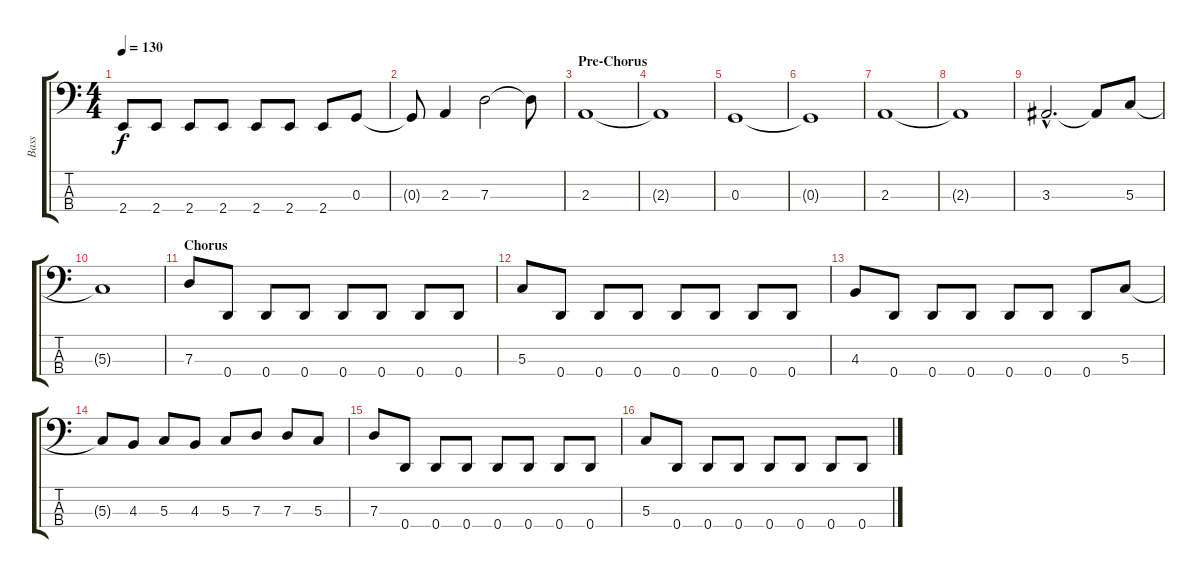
\track ("Bass" "Bass") {instrument electricbassfinger}
\staff {score tabs}
\tuning (F2 C2 G1 D1) {hide}
\ts (4 4)
\tempo 130
\clef f4
\ks c
2.4.8{dy f} 2.4.8 2.4.8 2.4.8 2.4.8 2.4.8 2.4.8 0.3.8 |
0.3{t}.8 2.3.4 7.3.2 7.3{t}.8 |
\section ("" "Pre-Chorus")
2.3.1 |
2.3{t}.1 |
0.3.1 |
0.3{t}.1 |
2.3.1 |
2.3{t}.1 |
3.3{hac}.2{d} 3.3{t}.8 5.3.8 |
5.3{t}.1 |
\section ("" "Chorus")
7.3.8 0.4.8 0.4.8 0.4.8 0.4.8 0.4.8 0.4.8 0.4.8 |
5.3.8 0.4.8 0.4.8 0.4.8 0.4.8 0.4.8 0.4.8 0.4.8 |
4.3.8 0.4.8 0.4.8 0.4.8 0.4.8 0.4.8 0.4.8 5.3.8 |
5.3{t}.8 4.3.8 5.3.8 4.3.8 5.3.8 7.3.8 7.3.8 5.3.8 |
7.3.8 0.4.8 0.4.8 0.4.8 0.4.8 0.4.8 0.4.8 0.4.8 |
5.3.8 0.4.8 0.4.8 0.4.8 0.4.8 0.4.8 0.4.8 0.4.8
